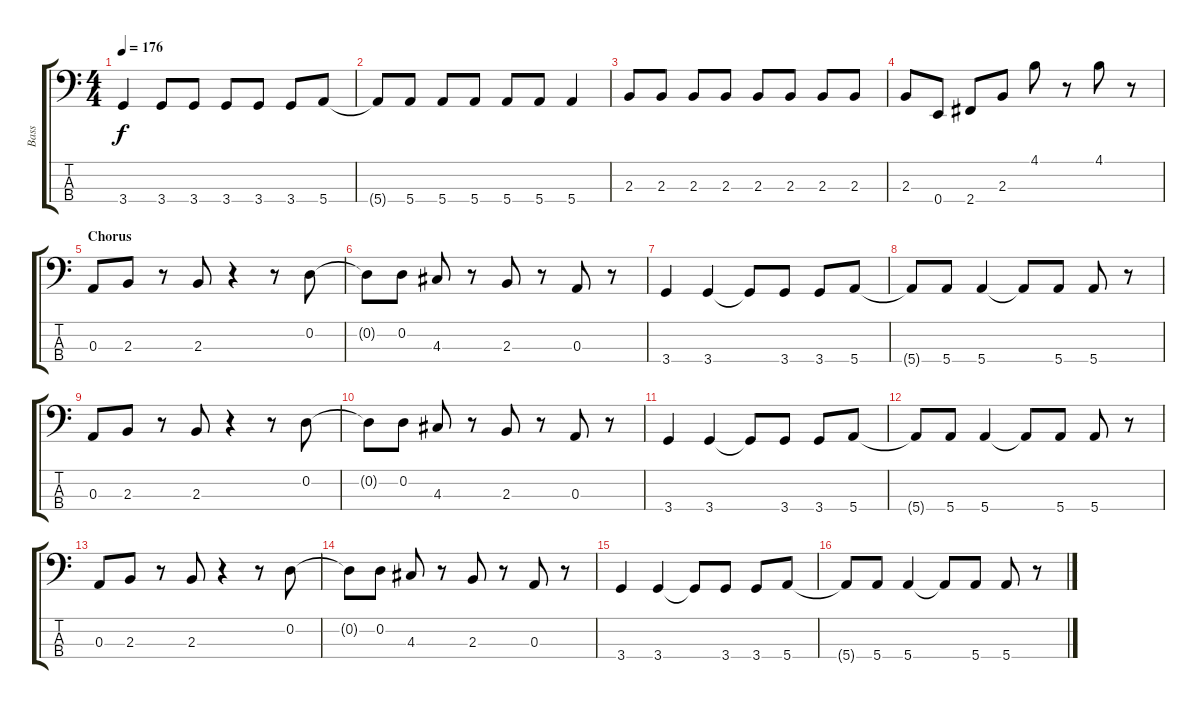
\track ("Bass" "Bass") {instrument electricbasspick}
\staff {score tabs}
\tuning (G2 D2 A1 E1) {hide}
\ts (4 4)
\tempo 176
\clef f4
\ks c
3.4.4{dy f} 3.4.8 3.4.8 3.4.8 3.4.8 3.4.8 5.4.8 |
5.4{t}.8 5.4.8 5.4.8 5.4.8 5.4.8 5.4.8 5.4.4 |
2.3.8 2.3.8 2.3.8 2.3.8 2.3.8 2.3.8 2.3.8 2.3.8 |
2.3.8 0.4.8 2.4.8 2.3.8 4.1.8 r.8 4.1.8 r.8 |
\section ("" "Chorus")
0.3.8 2.3.8 r.8 2.3.8 r.4 r.8 0.2.8 |
0.2{t}.8 0.2.8 4.3.8 r.8 2.3.8 r.8 0.3.8 r.8 |
3.4.4 3.4.4 3.4{t}.8 3.4.8 3.4.8 5.4.8 |
5.4{t}.8 5.4.8 5.4.4 5.4{t}.8 5.4.8 5.4.8 r.8 |
0.3.8 2.3.8 r.8 2.3.8 r.4 r.8 0.2.8 |
0.2{t}.8 0.2.8 4.3.8 r.8 2.3.8 r.8 0.3.8 r.8 |
3.4.4 3.4.4 3.4{t}.8 3.4.8 3.4.8 5.4.8 |
5.4{t}.8 5.4.8 5.4.4 5.4{t}.8 5.4.8 5.4.8 r.8 |
0.3.8 2.3.8 r.8 2.3.8 r.4 r.8 0.2.8 |
0.2{t}.8 0.2.8 4.3.8 r.8 2.3.8 r.8 0.3.8 r.8 |
3.4.4 3.4.4 3.4{t}.8 3.4.8 3.4.8 5.4.8 |
5.4{t}.8 5.4.8 5.4.4 5.4{t}.8 5.4.8 5.4.8 r.8
